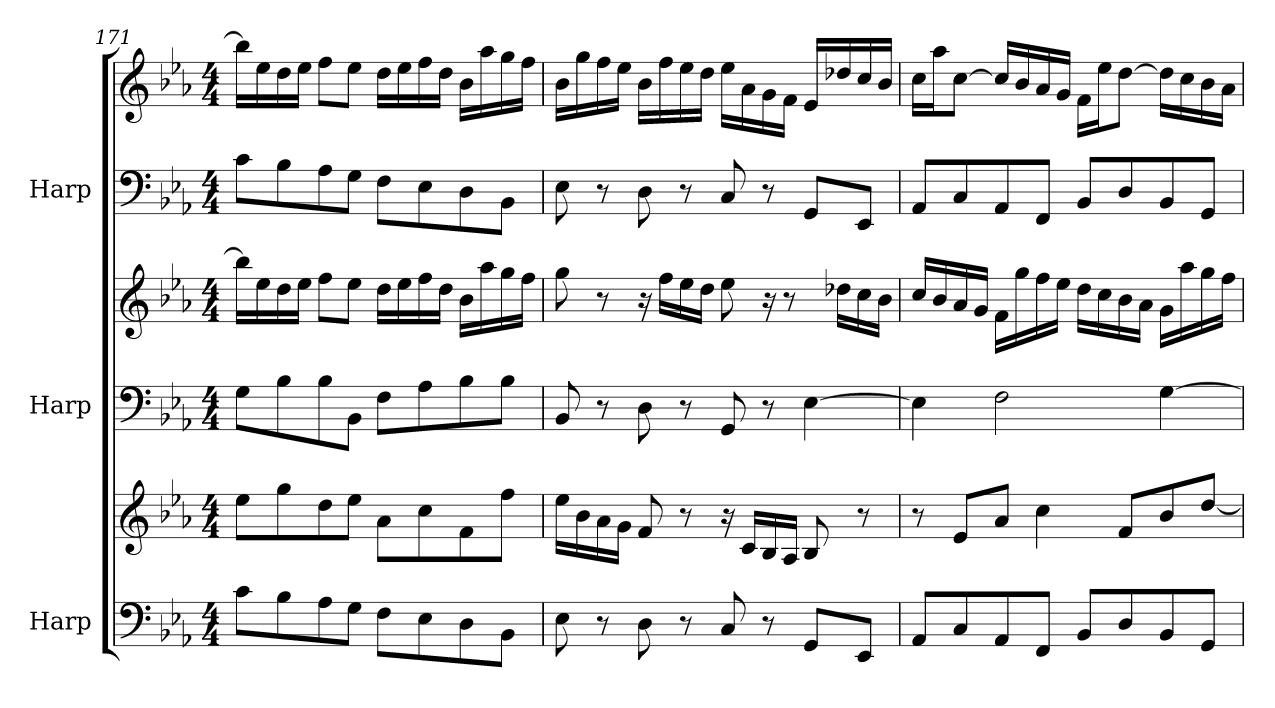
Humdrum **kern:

**kern	**kern	**kern	**kern	**kern	**kern
*part3	*part3	*part2	*part2	*part1	*part1
*staff6	*staff5	*staff4	*staff3	*staff2	*staff1
*I"Harp	*	*I"Harp	*	*I"Harp	*
*I'Hp	*	*I'Hp	*	*I'Hp	*
*clefF4	*clefG2	*clefF4	*clefG2	*clefF4	*clefG2
*k[b-e-a-]	*k[b-e-a-]	*k[b-e-a-]	*k[b-e-a-]	*k[b-e-a-]	*k[b-e-a-]
*M4/4	*M4/4	*M4/4	*M4/4	*M4/4	*M4/4
=171	=171	=171	=171	=171	=171
8c\L	8ee-\L	8G\L	16bb-\LL]	8c\L	16bb-\LL]
.	.	.	16ee-\	.	16ee-\
8B-\	8gg\	8B-\	16dd\	8B-\	16dd\
.	.	.	16ee-\JJ	.	16ee-\JJ
8A-\	8dd\	8B-\	8ff\L	8A-\	8ff\L
8G\J	8ee-\J	8BB-\J	8ee-\J	8G\J	8ee-\J
8F\L	8a-\L	8F\L	16dd\LL	8F\L	16dd\LL
.	.	.	16ee-\	.	16ee-\
8E-\	8cc\	8A-\	16ff\	8E-\	16ff\
.	.	.	16dd\JJ	.	16dd\JJ
8D\	8f\	8B-\	16b-\LL	8D\	16b-\LL
.	.	.	16aa-\	.	16aa-\
8BB-\J	8ff\J	8B-\J	16gg\	8BB-\J	16gg\
.	.	.	16ff\JJ	.	16ff\JJ
!!LO:PB:g=z
=172	=172	=172	=172	=172	=172
8E-\	16ee-\LL	8BB-/	8gg\	8E-\	16b-\LL
.	16b-\	.	.	.	16gg\
8r	16a-\	8r	8r	8r	16ff\
.	16g\JJ	.	.	.	16ee-\JJ
8D\	8f/	8D\	16r	8D\	16b-\LL
.	.	.	16ff\LL	.	16ff\
8r	8r	8r	16ee-\	8r	16ee-\
.	.	.	16dd\JJ	.	16dd\JJ
8C/	16r	8GG/	8ee-\	8C/	16ee-\LL
.	16c/LL	.	.	.	16a-\
8r	16B-/	8r	16r	8r	16g\
.	16A-/JJ	.	8r	.	16f\JJ
8GG/L	8B-/	[4E-\	.	8GG/L	16e-/LL
.	.	.	16dd-X\LL	.	16dd-X/
8EE-/J	8r	.	16cc\	8EE-/J	16cc/
.	.	.	16b-\JJ	.	16b-/JJ
=173	=173	=173	=173	=173	=173
8AA-/L	8r	4E-\]	16cc/LL	8AA-/L	16cc\LL
.	.	.	16b-/	.	16aa-\J
8C/	8e-/L	.	16a-/	8C/	[8cc\J
.	.	.	16g/JJ	.	.
8AA-/	8a-/J	2F\	16f\LL	8AA-/	16cc/LL]
.	.	.	16gg\	.	16b-/
8FF/J	4cc\	.	16ff\	8FF/J	16a-/
.	.	.	16ee-\JJ	.	16g/JJ
8BB-/L	.	.	16dd\LL	8BB-/L	16f\LL
.	.	.	16cc\	.	16ee-\J
8D/	8f/L	.	16b-\	8D/	[8dd\J
.	.	.	16a-\JJ	.	.
8BB-/	8b-/	[4G\	16g\LL	8BB-/	16dd\LL]
.	.	.	16aa-\	.	16cc\
8GG/J	[8dd/J	.	16gg\	8GG/J	16b-\
.	.	.	16ff\JJ	.	16a-\JJ
=	=	=	=	=	=
*-	*-	*-	*-	*-	*-
